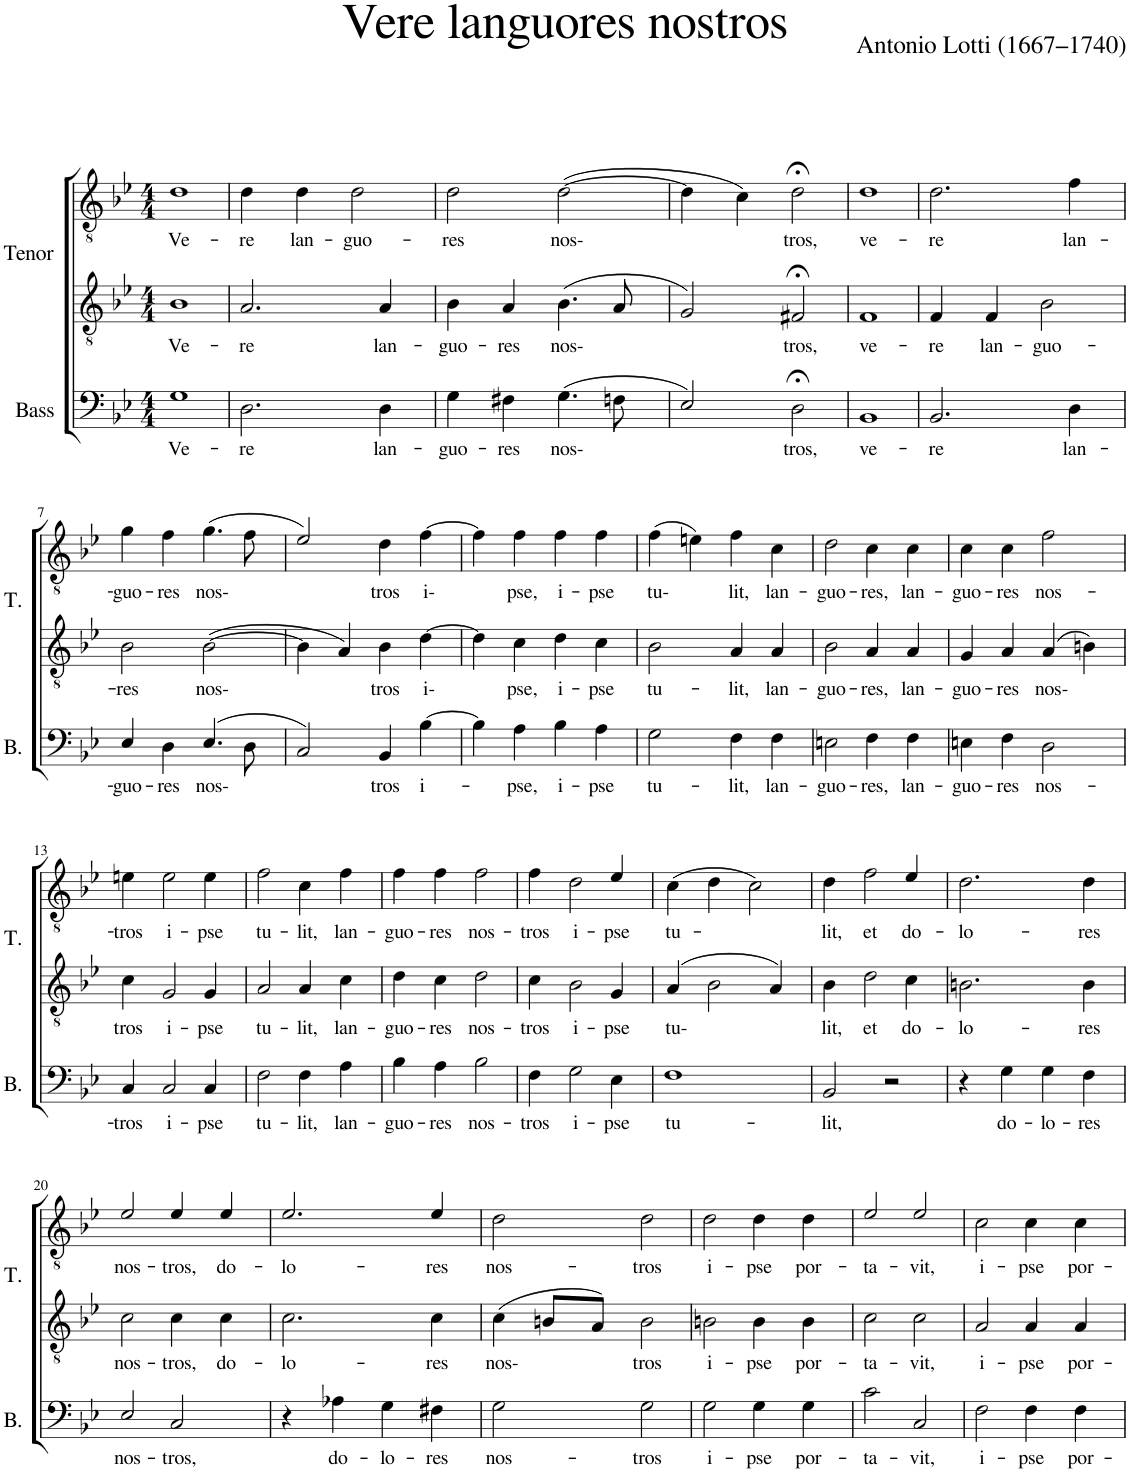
**kern	**text	**kern	**text	**kern	**text
*part2	*part2	*part1	*part1	*part1	*part1
*staff3	*staff3	*staff2	*staff2	*staff1	*staff1
*I"Bass	*	*I"Tenor	*	*	*
*I'B.	*	*I'T.	*	*	*
*clefF4	*	*clefGv2	*	*clefGv2	*
*k[b-e-]	*	*k[b-e-]	*	*k[b-e-]	*
*M4/4	*	*M4/4	*	*M4/4	*
=1	=1	=1	=1	=1	=1
!	!LO:LY:b	!	!LO:LY:b	!	!LO:LY:b
1G	Ve-	1B-	Ve-	1d	Ve-
=2	=2	=2	=2	=2	=2
!	!LO:LY:b	!	!LO:LY:b	!	!LO:LY:b
2.D\	re	2.A/	re	4d\	re
!	!	!	!	!	!LO:LY:b
.	.	.	.	4d\	lan-
!	!	!	!	!	!LO:LY:b
.	.	.	.	2d\	guo-
!	!LO:LY:b	!	!LO:LY:b	!	!
4D\	lan-	4A/	lan-	.	.
=3	=3	=3	=3	=3	=3
!	!LO:LY:b	!	!LO:LY:b	!	!LO:LY:b
4G\	guo-	4B-\	guo-	2d\	res
!	!LO:LY:b	!	!LO:LY:b	!	!
4F#X\	res	4A/	res	.	.
!	!LO:LY:b	!	!LO:LY:b	!	!LO:LY:b
(4.G\	nos-	4.B-\	nos-	([2d\	nos-
8Fn\	.	8A/	.	.	.
=4	=4	=4	=4	=4	=4
2E-/)	.	2G/	.	4d\]	.
.	.	.	.	4c\)	.
!	!LO:LY:b	!	!LO:LY:b	!	!LO:LY:b
2D;<\	tros,	2F#X;</	tros,	2d;<\	tros,
=5	=5	=5	=5	=5	=5
!	!LO:LY:b	!	!LO:LY:b	!	!LO:LY:b
1BB-	ve-	1F	ve-	1d	ve-
=6	=6	=6	=6	=6	=6
!	!LO:LY:b	!	!LO:LY:b	!	!LO:LY:b
2.BB-/	re	4F/	re	2.d\	re
!	!	!	!LO:LY:b	!	!
.	.	4F/	lan-	.	.
!	!	!	!LO:LY:b	!	!
.	.	2B-\	guo-	.	.
!	!LO:LY:b	!	!	!	!LO:LY:b
4D\	lan-	.	.	4f\	lan-
!!LO:LB:g=z
=7	=7	=7	=7	=7	=7
!	!LO:LY:b	!	!LO:LY:b	!	!LO:LY:b
4E-/	guo-	2B-\	res	4g\	guo-
!	!LO:LY:b	!	!	!	!LO:LY:b
4D\	res	.	.	4f\	res
!	!LO:LY:b	!	!LO:LY:b	!	!LO:LY:b
(4.E-/	nos-	[2B-\	nos-	(4.g\	nos-
8D\	.	.	.	8f\	.
=8	=8	=8	=8	=8	=8
2C/)	.	4B-\]	.	2e-/)	.
.	.	4A/	.	.	.
!	!LO:LY:b	!	!LO:LY:b	!	!LO:LY:b
4BB-/	tros	4B-\	tros	4d\	tros
!	!LO:LY:b	!	!LO:LY:b	!	!LO:LY:b
[4B-\	i-	[4d\	i-	[4f\	i-
=9	=9	=9	=9	=9	=9
4B-\]	.	4d\]	.	4f\]	.
!	!LO:LY:b	!	!LO:LY:b	!	!LO:LY:b
4A\	pse,	4c\	pse,	4f\	pse,
!	!LO:LY:b	!	!LO:LY:b	!	!LO:LY:b
4B-\	i-	4d\	i-	4f\	i-
!	!LO:LY:b	!	!LO:LY:b	!	!LO:LY:b
4A\	pse	4c\	pse	4f\	pse
=10	=10	=10	=10	=10	=10
!	!LO:LY:b	!	!LO:LY:b	!	!LO:LY:b
2G\	tu-	2B-\	tu-	(4f\	tu-
.	.	.	.	4en\)	.
!	!LO:LY:b	!	!LO:LY:b	!	!LO:LY:b
4F\	lit,	4A/	lit,	4f\	lit,
!	!LO:LY:b	!	!LO:LY:b	!	!LO:LY:b
4F\	lan-	4A/	lan-	4c\	lan-
=11	=11	=11	=11	=11	=11
!	!LO:LY:b	!	!LO:LY:b	!	!LO:LY:b
2En\	guo-	2B-\	guo-	2d\	guo-
!	!LO:LY:b	!	!LO:LY:b	!	!LO:LY:b
4F\	res,	4A/	res,	4c\	res,
!	!LO:LY:b	!	!LO:LY:b	!	!LO:LY:b
4F\	lan-	4A/	lan-	4c\	lan-
=12	=12	=12	=12	=12	=12
!	!LO:LY:b	!	!LO:LY:b	!	!LO:LY:b
4En\	guo-	4G/	guo-	4c\	guo-
!	!LO:LY:b	!	!LO:LY:b	!	!LO:LY:b
4F\	res	4A/	res	4c\	res
!	!LO:LY:b	!	!LO:LY:b	!	!LO:LY:b
2D\	nos-	4A/	nos-	2f\	nos-
.	.	4Bn\	.	.	.
!!LO:LB:g=z
=13	=13	=13	=13	=13	=13
!	!LO:LY:b	!	!LO:LY:b	!	!LO:LY:b
4C/	tros	4c\	tros	4en\	tros
!	!LO:LY:b	!	!LO:LY:b	!	!LO:LY:b
2C/	i-	2G/	i-	2e\	i-
!	!LO:LY:b	!	!LO:LY:b	!	!LO:LY:b
4C/	pse	4G/	pse	4e\	pse
=14	=14	=14	=14	=14	=14
!	!LO:LY:b	!	!LO:LY:b	!	!LO:LY:b
2F\	tu-	2A/	tu-	2f\	tu-
!	!LO:LY:b	!	!LO:LY:b	!	!LO:LY:b
4F\	lit,	4A/	lit,	4c\	lit,
!	!LO:LY:b	!	!LO:LY:b	!	!LO:LY:b
4A\	lan-	4c\	lan-	4f\	lan-
=15	=15	=15	=15	=15	=15
!	!LO:LY:b	!	!LO:LY:b	!	!LO:LY:b
4B-\	guo-	4d\	guo-	4f\	guo-
!	!LO:LY:b	!	!LO:LY:b	!	!LO:LY:b
4A\	res	4c\	res	4f\	res
!	!LO:LY:b	!	!LO:LY:b	!	!LO:LY:b
2B-\	nos-	2d\	nos-	2f\	nos-
=16	=16	=16	=16	=16	=16
!	!LO:LY:b	!	!LO:LY:b	!	!LO:LY:b
4F\	tros	4c\	tros	4f\	tros
!	!LO:LY:b	!	!LO:LY:b	!	!LO:LY:b
2G\	i-	2B-\	i-	2d\	i-
!	!LO:LY:b	!	!LO:LY:b	!	!LO:LY:b
4E-\	pse	4G/	pse	4e-/	pse
=17	=17	=17	=17	=17	=17
!	!LO:LY:b	!	!LO:LY:b	!	!LO:LY:b
1F	tu-	4A/	tu-	(4c\	tu-
.	.	2B-\	.	4d\	.
.	.	.	.	2c\)	.
.	.	4A/	.	.	.
=18	=18	=18	=18	=18	=18
!	!LO:LY:b	!	!LO:LY:b	!	!LO:LY:b
2BB-/	lit,	4B-\	lit,	4d\	lit,
!	!	!	!LO:LY:b	!	!LO:LY:b
.	.	2d\	et	2f\	et
2r	.	.	.	.	.
!	!	!	!LO:LY:b	!	!LO:LY:b
.	.	4c\	do-	4e-/	do-
=19	=19	=19	=19	=19	=19
!	!	!	!LO:LY:b	!	!LO:LY:b
4r	.	2.Bn\	lo-	2.d\	lo-
!	!LO:LY:b	!	!	!	!
4G\	do-	.	.	.	.
!	!LO:LY:b	!	!	!	!
4G\	lo-	.	.	.	.
!	!LO:LY:b	!	!LO:LY:b	!	!LO:LY:b
4F\	res	4B\	res	4d\	res
!!LO:LB:g=z
=20	=20	=20	=20	=20	=20
!	!LO:LY:b	!	!LO:LY:b	!	!LO:LY:b
2E-/	nos-	2c\	nos-	2e-/	nos-
!	!LO:LY:b	!	!LO:LY:b	!	!LO:LY:b
2C/	tros,	4c\	tros,	4e-/	tros,
!	!	!	!LO:LY:b	!	!LO:LY:b
.	.	4c\	do-	4e-/	do-
=21	=21	=21	=21	=21	=21
!	!	!	!LO:LY:b	!	!LO:LY:b
4r	.	2.c\	lo-	2.e-/	lo-
!	!LO:LY:b	!	!	!	!
4A-X\	do-	.	.	.	.
!	!LO:LY:b	!	!	!	!
4G\	lo-	.	.	.	.
!	!LO:LY:b	!	!LO:LY:b	!	!LO:LY:b
4F#X\	res	4c\	res	4e-/	res
=22	=22	=22	=22	=22	=22
!	!LO:LY:b	!	!LO:LY:b	!	!LO:LY:b
2G\	nos-	4c\	nos-	2d\	nos-
.	.	8Bn/L	.	.	.
.	.	8A/J	.	.	.
!	!LO:LY:b	!	!LO:LY:b	!	!LO:LY:b
2G\	tros	2B\	tros	2d\	tros
=23	=23	=23	=23	=23	=23
!	!LO:LY:b	!	!LO:LY:b	!	!LO:LY:b
2G\	i-	2Bn\	i-	2d\	i-
!	!LO:LY:b	!	!LO:LY:b	!	!LO:LY:b
4G\	pse	4B\	pse	4d\	pse
!	!LO:LY:b	!	!LO:LY:b	!	!LO:LY:b
4G\	por-	4B\	por-	4d\	por-
=24	=24	=24	=24	=24	=24
!	!LO:LY:b	!	!LO:LY:b	!	!LO:LY:b
2c\	ta-	2c\	ta-	2e-/	ta-
!	!LO:LY:b	!	!LO:LY:b	!	!LO:LY:b
2C/	vit,	2c\	vit,	2e-/	vit,
=25	=25	=25	=25	=25	=25
!	!LO:LY:b	!	!LO:LY:b	!	!LO:LY:b
2F\	i-	2A/	i-	2c\	i-
!	!LO:LY:b	!	!LO:LY:b	!	!LO:LY:b
4F\	pse	4A/	pse	4c\	pse
!	!LO:LY:b	!	!LO:LY:b	!	!LO:LY:b
4F\	por-	4A/	por-	4c\	por-
=	=	=	=	=	=
*-	*-	*-	*-	*-	*-
